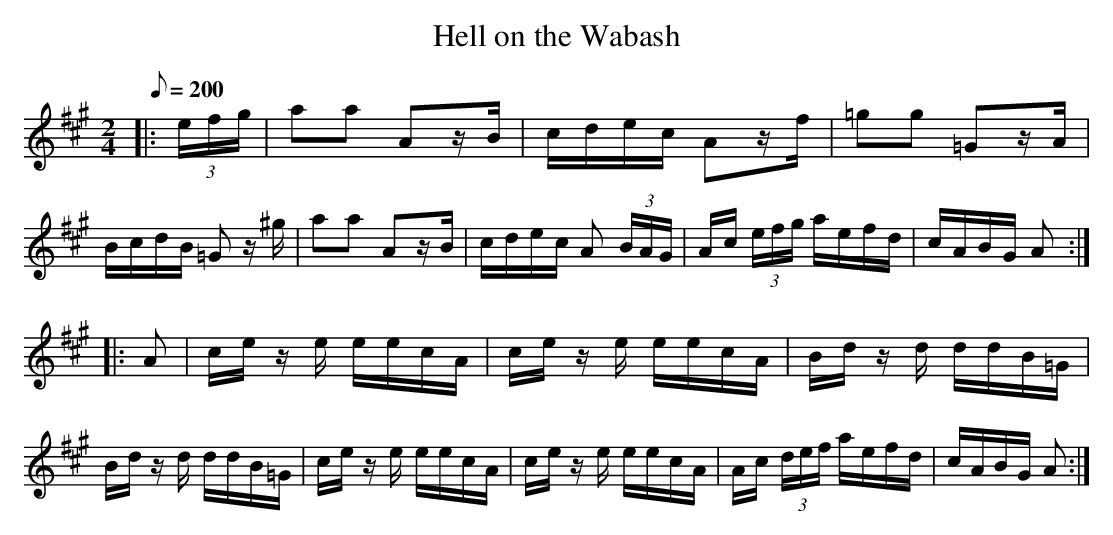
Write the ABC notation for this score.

X:1
T:Hell on the Wabash
M:2/4
L:1/8
Q:1/8=200
K:A
|: (3e/f/g/|aa Az/B/|c/d/e/c/ Az/f/|=gg =Gz/A/|B/c/d/B/ =G z/^g/|aa Az/B/|c/d/e/c/ A (3B/A/G/|A/c/ (3e/f/g/ a/e/f/d/|c/A/B/G/ A :|
|: A|c/e/ z/e/ e/e/c/A/|c/e/ z/e/ e/e/c/A/|B/d/ z/d/ d/d/B/=G/|B/d/ z/d/ d/d/B/=G/|c/e/ z/e/ e/e/c/A/|c/e/ z/e/ e/e/c/A/|A/c/ (3d/e/f/ a/e/f/d/|c/A/B/G/ A :|
